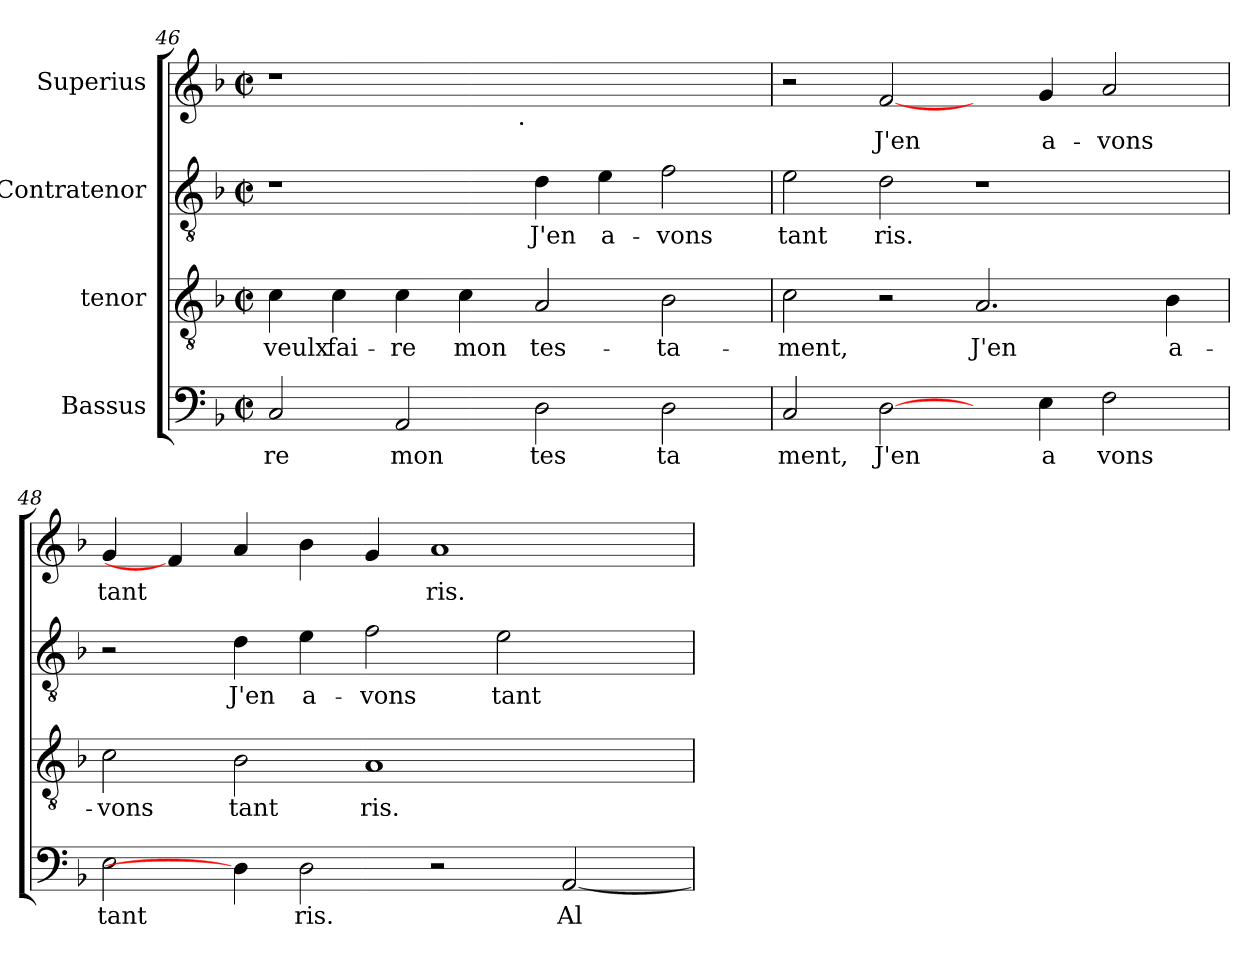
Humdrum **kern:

**kern	**text	**kern	**text	**kern	**text	**kern	**text
*part4	*part4	*part3	*part3	*part2	*part2	*part1	*part1
*staff4	*staff4	*staff3	*staff3	*staff2	*staff2	*staff1	*staff1
*I"Bassus	*	*I"tenor	*	*I"Contratenor	*	*I"Superius	*
!!LO:LB:g=z
*clefF4	*	*clefGv2	*	*clefGv2	*	*clefG2	*
*k[b-]	*	*k[b-]	*	*k[b-]	*	*k[b-]	*
*F:	*	*F:	*	*F:	*	*F:	*
*M2/2	*	*M2/2	*	*M2/2	*	*M2/2	*
*met(c|)	*	*met(c|)	*	*met(c|)	*	*met(c|)	*
=46	=46	=46	=46	=46	=46	=46	=46
!	!LO:LY:b:cj	!	!LO:LY:b:cj	!	!	!	!
*	*	*	*	*	*	*^	*
2C/	re	4c\	veulx	1r	.	1r	2ryy	.
!	!	!	!LO:LY:b:cj	!	!	!	!	!
.	.	4c\	fai-	.	.	.	.	.
!	!LO:LY:b:cj	!	!LO:LY:b:cj	!	!	!	!	!
2AA/	mon	4c\	-re	.	.	.	4...ryy	.
!	!	!	!LO:LY:b:cj	!	!	!	!	!
.	.	4c\	mon	.	.	.	.	.
!	!	!	!	!	!	!	!LO:TX:b:t=.	!
.	.	.	.	.	.	.	1ryy	.
!	!LO:LY:b:cj	!	!LO:LY:b:cj	!	!LO:LY:b:cj	!	!	!
2D\	tes	2A/	tes-	4d\	J'en	1ryy	.	.
!	!	!	!	!	!LO:LY:b:cj	!	!	!
.	.	.	.	4e\	a-	.	.	.
!	!LO:LY:b:cj	!	!LO:LY:b:cj	!	!LO:LY:b:cj	!	!	!
2D\	ta	2B-\	-ta-	2f\	-vons	.	.	.
.	.	.	.	.	.	.	32ryy	.
=47	=47	=47	=47	=47	=47	=47	=47	=47
!	!LO:LY:b:cj	!	!LO:LY:b:cj	!	!LO:LY:b:cj	!	!	!
*	*	*	*	*	*	*v	*v	*
2C/	ment,	2c\	-ment,	2e\	tant	2r	.
!	!LO:LY:b:cj	!	!	!	!LO:LY:b:cj	!	!LO:LY:b:cj
[2D\	J'en	2r	.	2d\	ris.	[2f/	J'en
!	!	!	!LO:LY:b:cj	!	!	!	!
4ryy	.	2.A/	J'en	1r	.	4ryy	.
!	!LO:LY:b:cj	!	!	!	!	!	!LO:LY:b:cj
4E\	a	.	.	.	.	4g/	a-
!	!LO:LY:b:cj	!	!	!	!	!	!LO:LY:b:cj
2F\	vons	.	.	.	.	2a/	-vons
!	!	!	!LO:LY:b:cj	!	!	!	!
.	.	4B-\	a-	.	.	.	.
=48	=48	=48	=48	=48	=48	=48	=48
!	!LO:LY:b:cj	!	!LO:LY:b:cj	!	!	!	!LO:LY:b:cj
2E\	tant	2c\	-vons	2r	.	4g/	tant
.	.	.	.	.	.	4f/]	.
!	!	!	!LO:LY:b:cj	!	!LO:LY:b:cj	!	!LO:LY:b:cj
4D\]	.	2B-\	tant	4d\	J'en	4a/	.
!	!LO:LY:b:cj	!	!	!	!LO:LY:b:cj	!	!LO:LY:b:cj
2D\	ris.	.	.	4e\	a-	4b-\	.
!	!	!	!LO:LY:b:cj	!	!LO:LY:b:cj	!	!LO:LY:b:cj
.	.	1A	ris.	2f\	-vons	4g/	.
!	!	!	!	!	!	!	!LO:LY:b:cj
2r	.	.	.	.	.	1a	ris.
!	!	!	!	!	!LO:LY:b:cj	!	!
.	.	.	.	2e\	tant	.	.
!	!LO:LY:b:cj	!	!	!	!	!	!
[<2AA/	Al	.	.	.	.	.	.
.	.	4ryy	.	4ryy	.	.	.
=	=	=	=	=	=	=	=
*-	*-	*-	*-	*-	*-	*-	*-
